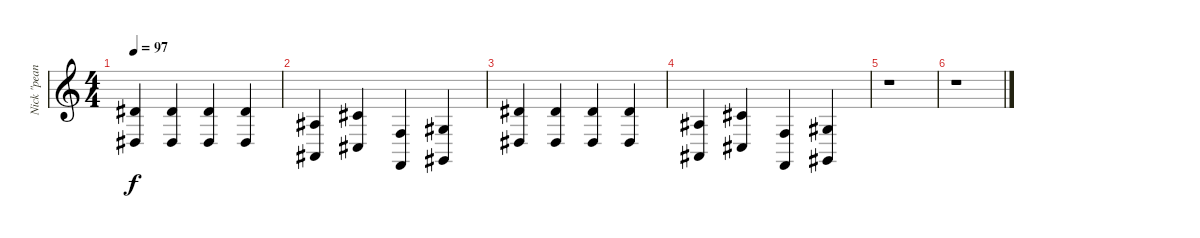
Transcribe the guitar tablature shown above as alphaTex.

\track ("Nick \"peanut\" Baines' keyboard B" "Nick \"pean") {instrument acousticgrandpiano}
\staff {score}
\tuning (E4 B3 G3 D3 A2 D2) {hide}
\ts (4 4)
\tempo 97
\clef g2
\ks c
(4.2 1.4).4{dy f} (4.2 1.4).4 (4.2 1.4).4 (4.2 1.4).4 |
(8.4 8.6).4 (6.3 4.5).4 (3.4 3.6).4 (6.4 6.6).4 |
(4.2 1.4).4 (4.2 1.4).4 (4.2 1.4).4 (4.2 1.4).4 |
(8.4 8.6).4 (6.3 4.5).4 (3.4 3.6).4 (6.4 6.6).4 |
r.1 |
r.1
